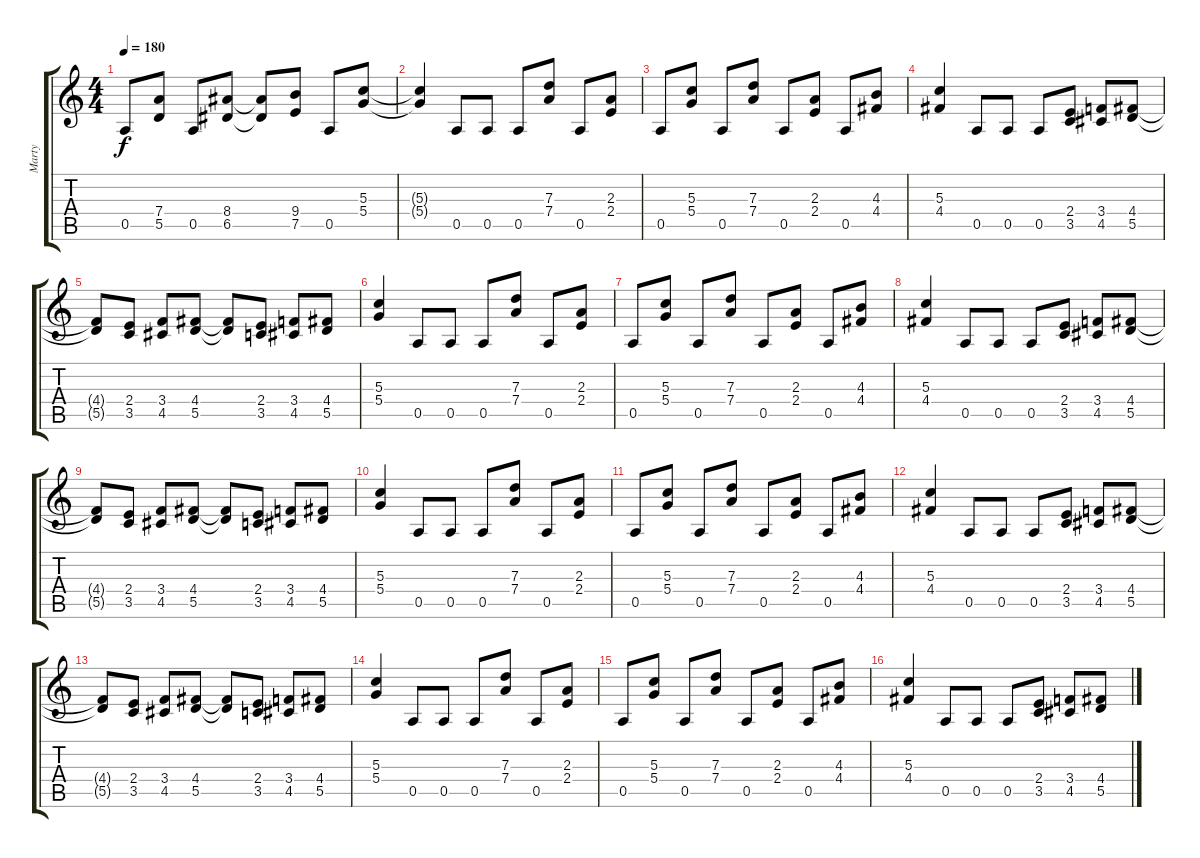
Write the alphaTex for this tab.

\track ("Marty" "Marty") {instrument overdrivenguitar}
\staff {score tabs}
\tuning (E4 B3 G3 D3 A2 E2) {hide}
\ts (4 4)
\tempo 180
\clef g2
\ks c
0.5.8{dy f} (7.4 5.5).8 0.5.8 (8.4 6.5).8 (8.4{t} 6.5{t}).8 (9.4 7.5).8 0.5.8 (5.3 5.4).8 |
(5.3{t} 5.4{t}).4 0.5.8 0.5.8 0.5.8 (7.3 7.4).8 0.5.8 (2.3 2.4).8 |
0.5.8 (5.3 5.4).8 0.5.8 (7.3 7.4).8 0.5.8 (2.3 2.4).8 0.5.8 (4.3 4.4).8 |
(5.3 4.4).4 0.5.8 0.5.8 0.5.8 (2.4 3.5).8 (3.4 4.5).8 (4.4 5.5).8 |
(4.4{t} 5.5{t}).8 (2.4 3.5).8 (3.4 4.5).8 (4.4 5.5).8 (4.4{t} 5.5{t}).8 (2.4 3.5).8 (3.4 4.5).8 (4.4 5.5).8 |
(5.3 5.4).4 0.5.8 0.5.8 0.5.8 (7.3 7.4).8 0.5.8 (2.3 2.4).8 |
0.5.8 (5.3 5.4).8 0.5.8 (7.3 7.4).8 0.5.8 (2.3 2.4).8 0.5.8 (4.3 4.4).8 |
(5.3 4.4).4 0.5.8 0.5.8 0.5.8 (2.4 3.5).8 (3.4 4.5).8 (4.4 5.5).8 |
(4.4{t} 5.5{t}).8 (2.4 3.5).8 (3.4 4.5).8 (4.4 5.5).8 (4.4{t} 5.5{t}).8 (2.4 3.5).8 (3.4 4.5).8 (4.4 5.5).8 |
(5.3 5.4).4 0.5.8 0.5.8 0.5.8 (7.3 7.4).8 0.5.8 (2.3 2.4).8 |
0.5.8 (5.3 5.4).8 0.5.8 (7.3 7.4).8 0.5.8 (2.3 2.4).8 0.5.8 (4.3 4.4).8 |
(5.3 4.4).4 0.5.8 0.5.8 0.5.8 (2.4 3.5).8 (3.4 4.5).8 (4.4 5.5).8 |
(4.4{t} 5.5{t}).8 (2.4 3.5).8 (3.4 4.5).8 (4.4 5.5).8 (4.4{t} 5.5{t}).8 (2.4 3.5).8 (3.4 4.5).8 (4.4 5.5).8 |
(5.3 5.4).4 0.5.8 0.5.8 0.5.8 (7.3 7.4).8 0.5.8 (2.3 2.4).8 |
0.5.8 (5.3 5.4).8 0.5.8 (7.3 7.4).8 0.5.8 (2.3 2.4).8 0.5.8 (4.3 4.4).8 |
(5.3 4.4).4 0.5.8 0.5.8 0.5.8 (2.4 3.5).8 (3.4 4.5).8 (4.4 5.5).8
